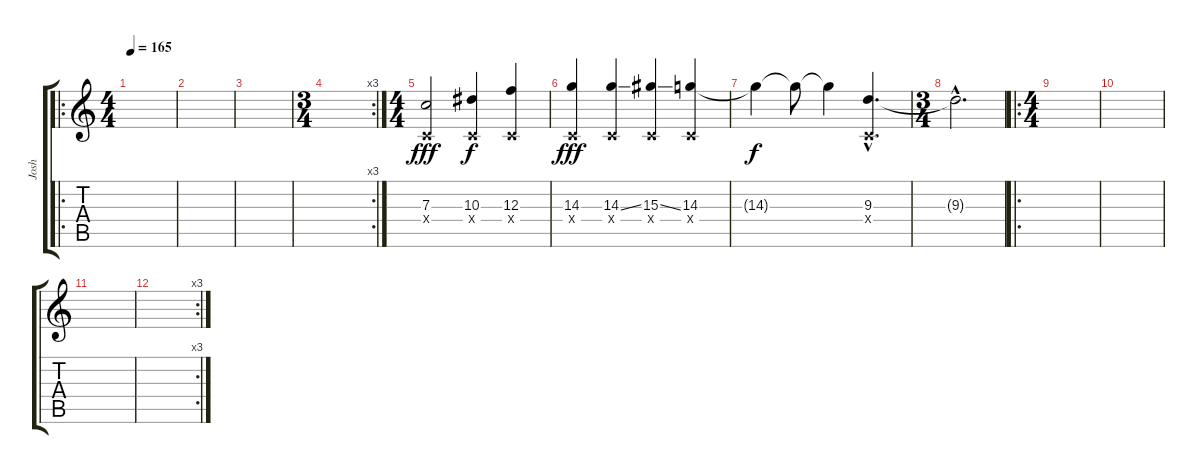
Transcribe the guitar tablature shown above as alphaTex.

\track ("Josh" "Josh") {instrument overdrivenguitar}
\staff {score tabs}
\tuning (D4 A3 F3 C3 G2 C2) {hide}
\ro
\ts (4 4)
\tempo 165
\clef g2
\ks c
|
|
|
\rc 3
\ts (3 4)
|
\ts (4 4)
(7.3 0.4{x}).2{dy fff} (10.3 0.4{x}).4{dy f} (12.3 0.4{x}).4 |
(14.3 0.4{x}).4{dy fff} (14.3{ss} 0.4{x}).4 (15.3{ss} 0.4{x}).4 (14.3 0.4{x}).4 |
14.3{t}.4{dy f} 14.3{t}.8 14.3{t}.4 (9.3{hac} 0.4{hac x}).4{d} |
\ts (3 4)
9.3{hac t}.2{d} |
\ro
\ts (4 4)
|
|
|
\rc 3
